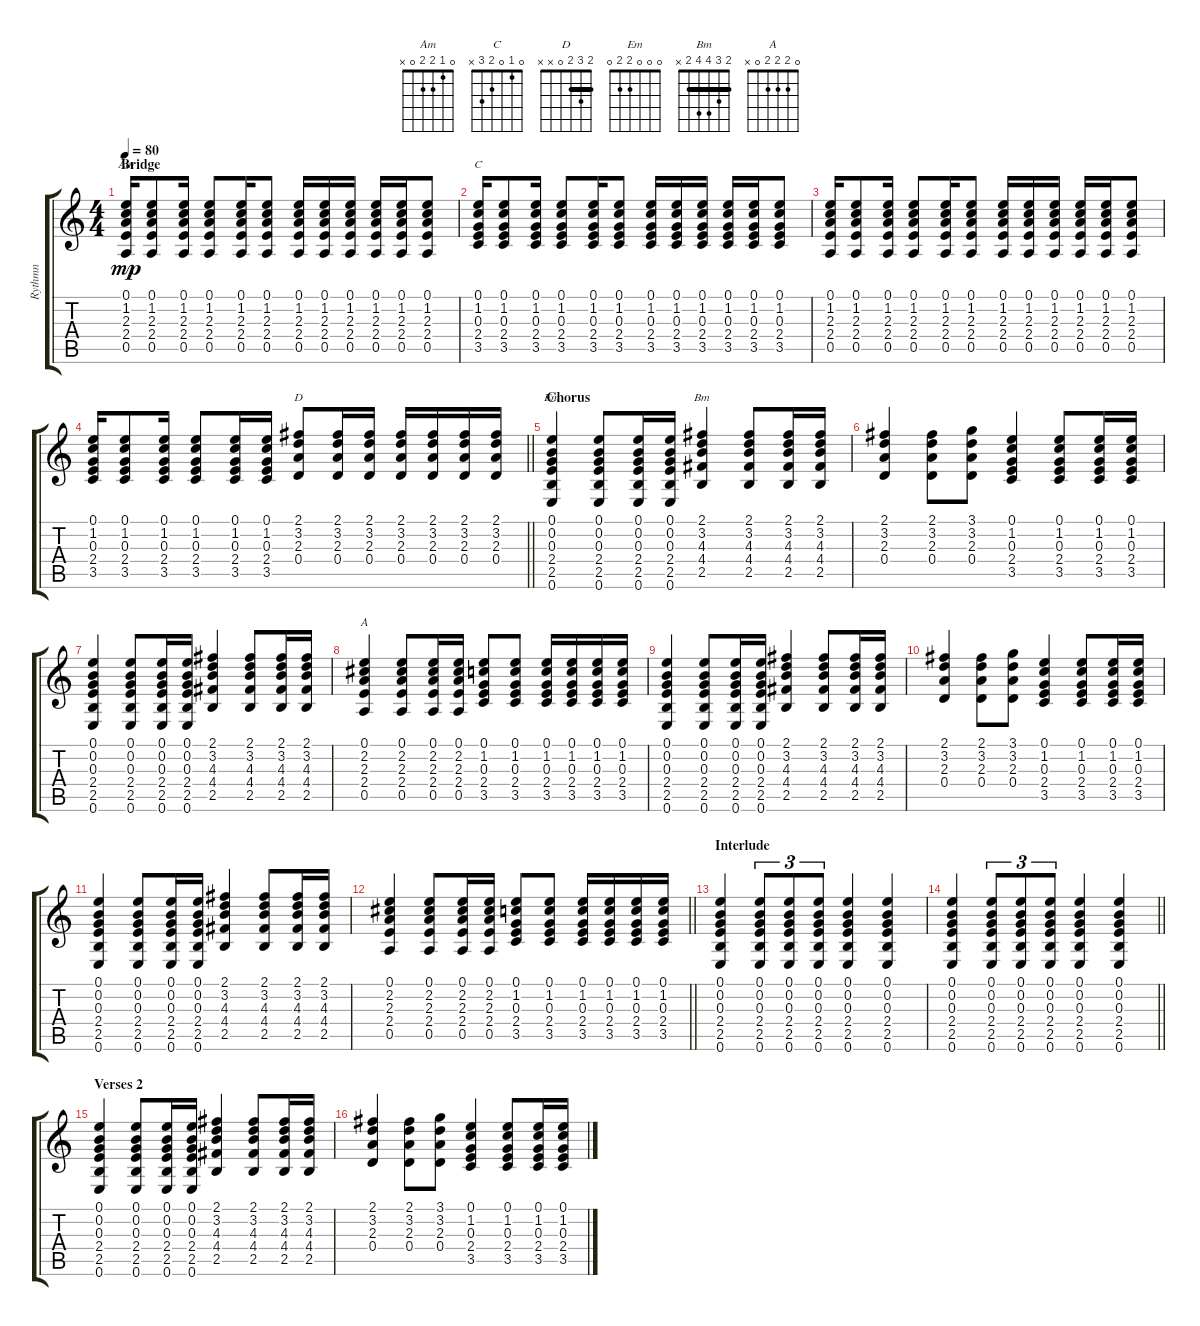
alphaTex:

\track ("Rythmn" "Rythmn") {instrument electricguitarmuted}
\staff {score tabs}
\tuning (E4 B3 G3 D3 A2 E2) {hide}
\chord ("Am" 0 1 2 2 0 x)
\chord ("C" 0 1 0 2 3 x)
\chord ("D" 2 3 2 0 x x) {barre 2}
\chord ("Em" 0 0 0 2 2 0)
\chord ("Bm" 2 3 4 4 2 x) {barre 2}
\chord ("A" 0 2 2 2 0 x)
\ts (4 4)
\section ("" "Bridge")
\tempo 80
\clef g2
\ks c
(0.1 1.2 2.3 2.4 0.5).16{ch "Am" dy mp} (0.1 1.2 2.3 2.4 0.5).8 (0.1 1.2 2.3 2.4 0.5).16 (0.1 1.2 2.3 2.4 0.5).8 (0.1 1.2 2.3 2.4 0.5).16 (0.1 1.2 2.3 2.4 0.5).8 (0.1 1.2 2.3 2.4 0.5).16 (0.1 1.2 2.3 2.4 0.5).16 (0.1 1.2 2.3 2.4 0.5).16 (0.1 1.2 2.3 2.4 0.5).16 (0.1 1.2 2.3 2.4 0.5).16 (0.1 1.2 2.3 2.4 0.5).8 |
(0.1 1.2 0.3 2.4 3.5).16{ch "C"} (0.1 1.2 0.3 2.4 3.5).8 (0.1 1.2 0.3 2.4 3.5).16 (0.1 1.2 0.3 2.4 3.5).8 (0.1 1.2 0.3 2.4 3.5).16 (0.1 1.2 0.3 2.4 3.5).8 (0.1 1.2 0.3 2.4 3.5).16 (0.1 1.2 0.3 2.4 3.5).16 (0.1 1.2 0.3 2.4 3.5).16 (0.1 1.2 0.3 2.4 3.5).16 (0.1 1.2 0.3 2.4 3.5).16 (0.1 1.2 0.3 2.4 3.5).8 |
(0.1 1.2 2.3 2.4 0.5).16 (0.1 1.2 2.3 2.4 0.5).8 (0.1 1.2 2.3 2.4 0.5).16 (0.1 1.2 2.3 2.4 0.5).8 (0.1 1.2 2.3 2.4 0.5).16 (0.1 1.2 2.3 2.4 0.5).8 (0.1 1.2 2.3 2.4 0.5).16 (0.1 1.2 2.3 2.4 0.5).16 (0.1 1.2 2.3 2.4 0.5).16 (0.1 1.2 2.3 2.4 0.5).16 (0.1 1.2 2.3 2.4 0.5).16 (0.1 1.2 2.3 2.4 0.5).8 |
\barLineRight lightlight
(0.1 1.2 0.3 2.4 3.5).16 (0.1 1.2 0.3 2.4 3.5).8 (0.1 1.2 0.3 2.4 3.5).16 (0.1 1.2 0.3 2.4 3.5).8 (0.1 1.2 0.3 2.4 3.5).16 (0.1 1.2 0.3 2.4 3.5).16 (2.1 3.2 2.3 0.4).8{ch "D"} (2.1 3.2 2.3 0.4).16 (2.1 3.2 2.3 0.4).16 (2.1 3.2 2.3 0.4).16 (2.1 3.2 2.3 0.4).16 (2.1 3.2 2.3 0.4).16 (2.1 3.2 2.3 0.4).16 |
\section ("" "Chorus")
(0.1 0.2 0.3 2.4 2.5 0.6).4{ch "Em"} (0.1 0.2 0.3 2.4 2.5 0.6).8 (0.1 0.2 0.3 2.4 2.5 0.6).16 (0.1 0.2 0.3 2.4 2.5 0.6).16 (2.1 3.2 4.3 4.4 2.5).4{ch "Bm"} (2.1 3.2 4.3 4.4 2.5).8 (2.1 3.2 4.3 4.4 2.5).16 (2.1 3.2 4.3 4.4 2.5).16 |
(2.1 3.2 2.3 0.4).4 (2.1 3.2 2.3 0.4).8 (3.1 3.2 2.3 0.4).8 (0.1 1.2 0.3 2.4 3.5).4 (0.1 1.2 0.3 2.4 3.5).8 (0.1 1.2 0.3 2.4 3.5).16 (0.1 1.2 0.3 2.4 3.5).16 |
(0.1 0.2 0.3 2.4 2.5 0.6).4 (0.1 0.2 0.3 2.4 2.5 0.6).8 (0.1 0.2 0.3 2.4 2.5 0.6).16 (0.1 0.2 0.3 2.4 2.5 0.6).16 (2.1 3.2 4.3 4.4 2.5).4 (2.1 3.2 4.3 4.4 2.5).8 (2.1 3.2 4.3 4.4 2.5).16 (2.1 3.2 4.3 4.4 2.5).16 |
(0.1 2.2 2.3 2.4 0.5).4{ch "A"} (0.1 2.2 2.3 2.4 0.5).8 (0.1 2.2 2.3 2.4 0.5).16 (0.1 2.2 2.3 2.4 0.5).16 (0.1 1.2 0.3 2.4 3.5).8 (0.1 1.2 0.3 2.4 3.5).8 (0.1 1.2 0.3 2.4 3.5).16 (0.1 1.2 0.3 2.4 3.5).16 (0.1 1.2 0.3 2.4 3.5).16 (0.1 1.2 0.3 2.4 3.5).16 |
(0.1 0.2 0.3 2.4 2.5 0.6).4 (0.1 0.2 0.3 2.4 2.5 0.6).8 (0.1 0.2 0.3 2.4 2.5 0.6).16 (0.1 0.2 0.3 2.4 2.5 0.6).16 (2.1 3.2 4.3 4.4 2.5).4 (2.1 3.2 4.3 4.4 2.5).8 (2.1 3.2 4.3 4.4 2.5).16 (2.1 3.2 4.3 4.4 2.5).16 |
(2.1 3.2 2.3 0.4).4 (2.1 3.2 2.3 0.4).8 (3.1 3.2 2.3 0.4).8 (0.1 1.2 0.3 2.4 3.5).4 (0.1 1.2 0.3 2.4 3.5).8 (0.1 1.2 0.3 2.4 3.5).16 (0.1 1.2 0.3 2.4 3.5).16 |
(0.1 0.2 0.3 2.4 2.5 0.6).4 (0.1 0.2 0.3 2.4 2.5 0.6).8 (0.1 0.2 0.3 2.4 2.5 0.6).16 (0.1 0.2 0.3 2.4 2.5 0.6).16 (2.1 3.2 4.3 4.4 2.5).4 (2.1 3.2 4.3 4.4 2.5).8 (2.1 3.2 4.3 4.4 2.5).16 (2.1 3.2 4.3 4.4 2.5).16 |
\barLineRight lightlight
(0.1 2.2 2.3 2.4 0.5).4 (0.1 2.2 2.3 2.4 0.5).8 (0.1 2.2 2.3 2.4 0.5).16 (0.1 2.2 2.3 2.4 0.5).16 (0.1 1.2 0.3 2.4 3.5).8 (0.1 1.2 0.3 2.4 3.5).8 (0.1 1.2 0.3 2.4 3.5).16 (0.1 1.2 0.3 2.4 3.5).16 (0.1 1.2 0.3 2.4 3.5).16 (0.1 1.2 0.3 2.4 3.5).16 |
\section ("" "Interlude")
(0.1 0.2 0.3 2.4 2.5 0.6).4 (0.1 0.2 0.3 2.4 2.5 0.6).8{tu (3 2)} (0.1 0.2 0.3 2.4 2.5 0.6).8{tu (3 2)} (0.1 0.2 0.3 2.4 2.5 0.6).8{tu (3 2)} (0.1 0.2 0.3 2.4 2.5 0.6).4 (0.1 0.2 0.3 2.4 2.5 0.6).4 |
\barLineRight lightlight
(0.1 0.2 0.3 2.4 2.5 0.6).4 (0.1 0.2 0.3 2.4 2.5 0.6).8{tu (3 2)} (0.1 0.2 0.3 2.4 2.5 0.6).8{tu (3 2)} (0.1 0.2 0.3 2.4 2.5 0.6).8{tu (3 2)} (0.1 0.2 0.3 2.4 2.5 0.6).4 (0.1 0.2 0.3 2.4 2.5 0.6).4 |
\section ("" "Verses 2")
(0.1 0.2 0.3 2.4 2.5 0.6).4 (0.1 0.2 0.3 2.4 2.5 0.6).8 (0.1 0.2 0.3 2.4 2.5 0.6).16 (0.1 0.2 0.3 2.4 2.5 0.6).16 (2.1 3.2 4.3 4.4 2.5).4 (2.1 3.2 4.3 4.4 2.5).8 (2.1 3.2 4.3 4.4 2.5).16 (2.1 3.2 4.3 4.4 2.5).16 |
(2.1 3.2 2.3 0.4).4 (2.1 3.2 2.3 0.4).8 (3.1 3.2 2.3 0.4).8 (0.1 1.2 0.3 2.4 3.5).4 (0.1 1.2 0.3 2.4 3.5).8 (0.1 1.2 0.3 2.4 3.5).16 (0.1 1.2 0.3 2.4 3.5).16
